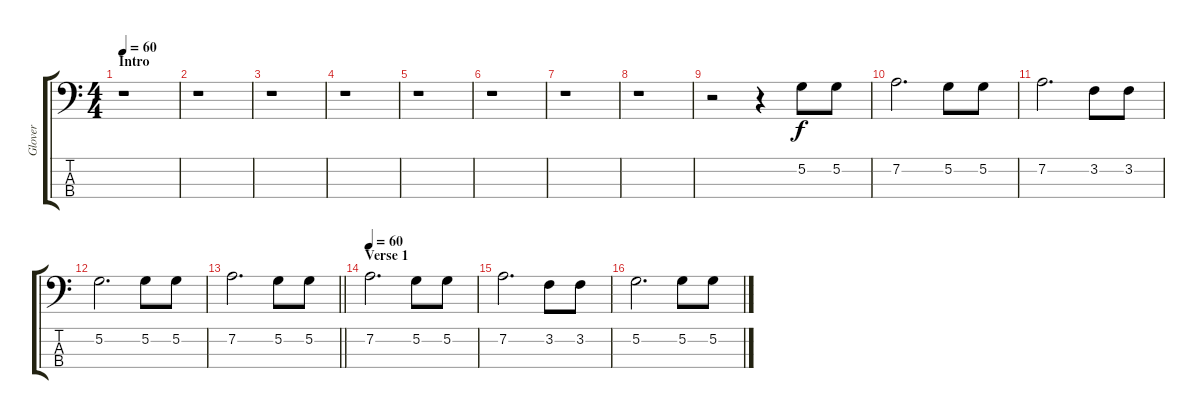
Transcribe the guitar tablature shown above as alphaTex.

\track ("Glover" "Glover") {instrument electricbassfinger}
\staff {score tabs}
\tuning (G2 D2 A1 E1) {hide}
\ts (4 4)
\section ("" "Intro")
\tempo 60
\clef f4
\ks c
r.1{dy f instrument electricbassfinger} |
r.1 |
r.1 |
r.1 |
r.1 |
r.1 |
r.1 |
r.1 |
r.2 r.4 5.2.8 5.2.8 |
7.2.2{d} 5.2.8 5.2.8 |
7.2.2{d} 3.2.8 3.2.8 |
5.2.2{d} 5.2.8 5.2.8 |
\barLineRight lightlight
7.2.2{d} 5.2.8 5.2.8 |
\section ("" "Verse 1")
\tempo 60
7.2.2{d} 5.2.8 5.2.8 |
7.2.2{d} 3.2.8 3.2.8 |
5.2.2{d} 5.2.8 5.2.8
